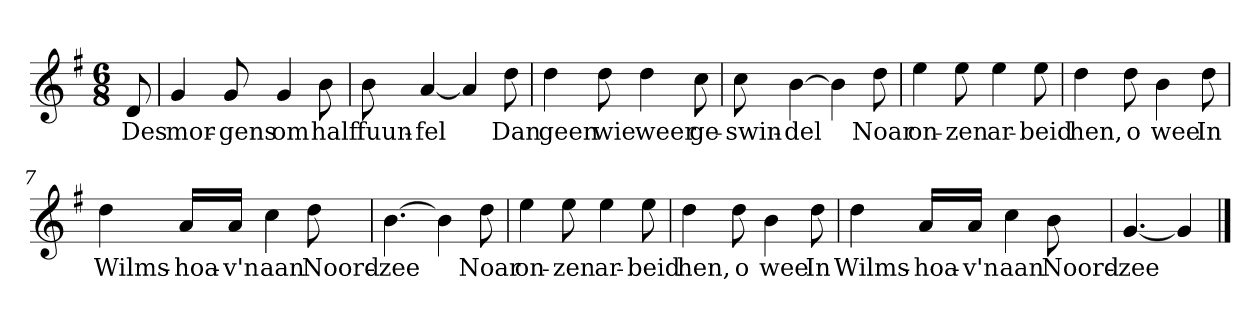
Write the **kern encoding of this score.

**kern	**text
*part1	*part1
*staff1	*staff1
*clefG2	*
*k[f#]	*
*G:	*
*M6/8	*
*MM120	*
=	=
8d	Des
=1	=1
4g	mor-
8g	-gens
4g	om
8b	half
=2	=2
8b	fuun-
[4a	-fel
4a]	.
8dd	Dan
=3	=3
4dd	geen
8dd	wie
4dd	weer
8cc	ge-
=4	=4
8cc	-swin-
[4b	-del
4b]	.
8dd	Noar
=5	=5
4ee	on-
8ee	-zen
4ee	ar-
8ee	-beid
=6	=6
4dd	hen,
8dd	o
4b	wee
8dd	In
=7	=7
4dd	Wilms-
16a/LL	-hoa-
16a/JJ	-v'n
4cc	aan
8dd	Noord-
=8	=8
[4.b	-zee
4b]	.
8dd	Noar
=9	=9
4ee	on-
8ee	-zen
4ee	ar-
8ee	-beid
=10	=10
4dd	hen,
8dd	o
4b	wee
8dd	In
=11	=11
4dd	Wilms-
16a/LL	-hoa-
16a/JJ	-v'n
4cc	aan
8b	Noord-
=12	=12
[4.g	-zee
4g]	.
==	==
*-	*-
